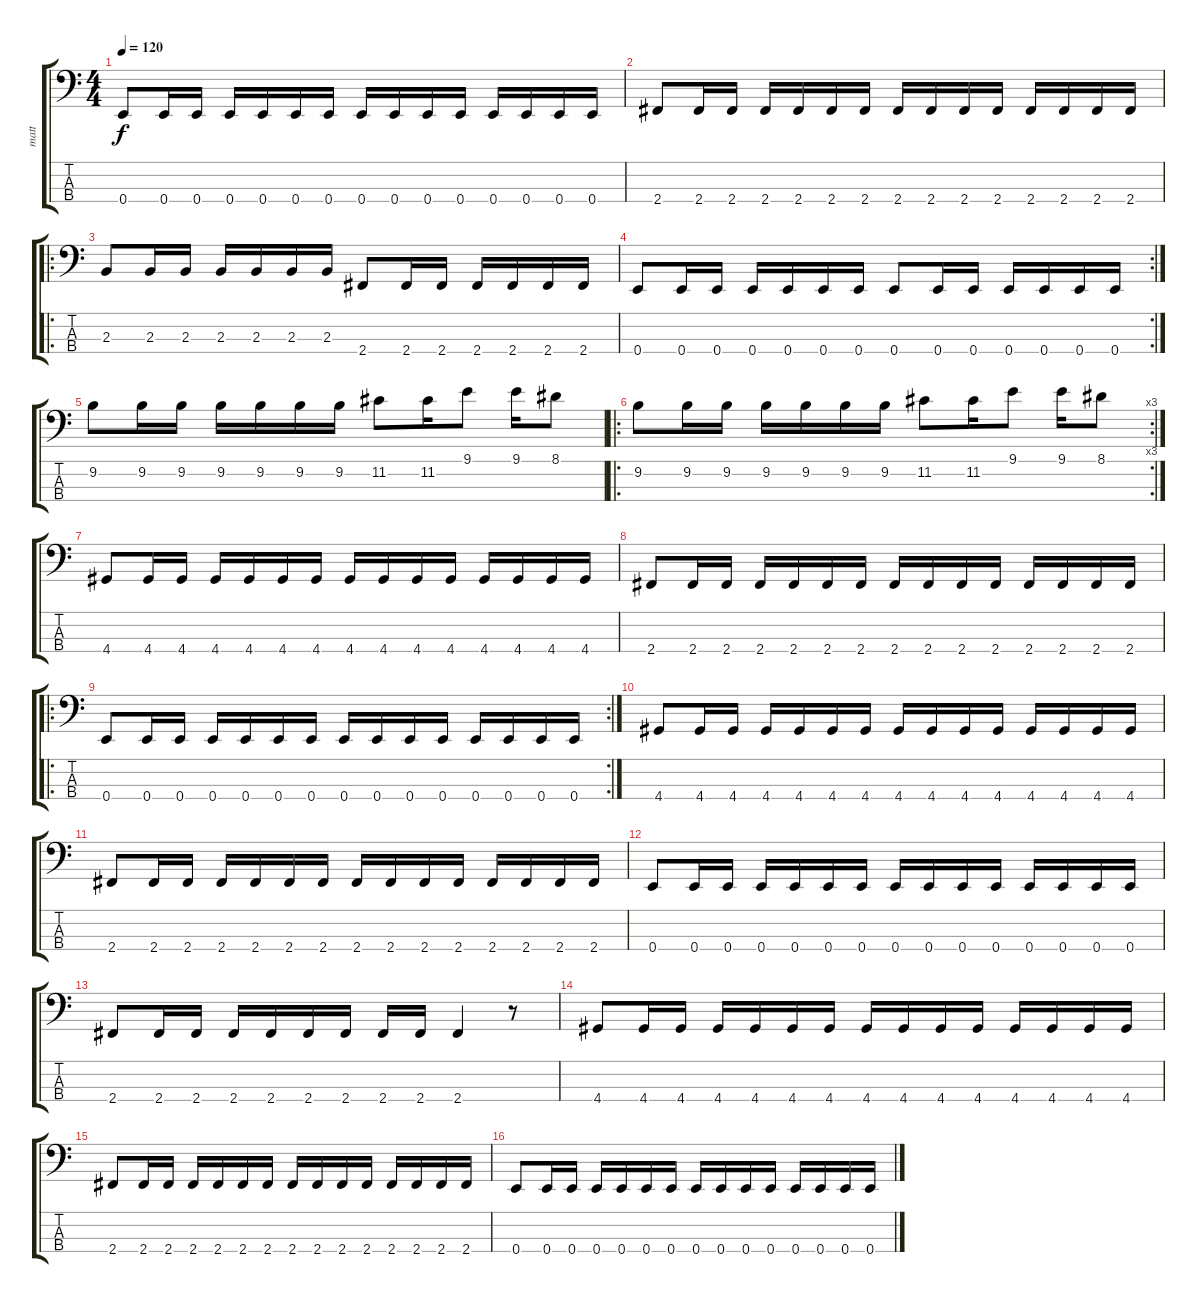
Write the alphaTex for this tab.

\track ("matt" "matt") {instrument electricbasspick}
\staff {score tabs}
\tuning (G2 D2 A1 E1) {hide}
\ts (4 4)
\tempo 120
\clef f4
\ks c
0.4.8{dy f} 0.4.16 0.4.16 0.4.16 0.4.16 0.4.16 0.4.16 0.4.16 0.4.16 0.4.16 0.4.16 0.4.16 0.4.16 0.4.16 0.4.16 |
2.4.8 2.4.16 2.4.16 2.4.16 2.4.16 2.4.16 2.4.16 2.4.16 2.4.16 2.4.16 2.4.16 2.4.16 2.4.16 2.4.16 2.4.16 |
\ro
2.3.8 2.3.16 2.3.16 2.3.16 2.3.16 2.3.16 2.3.16 2.4.8 2.4.16 2.4.16 2.4.16 2.4.16 2.4.16 2.4.16 |
\rc 2
0.4.8 0.4.16 0.4.16 0.4.16 0.4.16 0.4.16 0.4.16 0.4.8 0.4.16 0.4.16 0.4.16 0.4.16 0.4.16 0.4.16 |
9.2.8 9.2.16 9.2.16 9.2.16 9.2.16 9.2.16 9.2.16 11.2.8 11.2.16 9.1.8 9.1.16 8.1.8 |
\ro
\rc 3
9.2.8 9.2.16 9.2.16 9.2.16 9.2.16 9.2.16 9.2.16 11.2.8 11.2.16 9.1.8 9.1.16 8.1.8 |
4.4.8 4.4.16 4.4.16 4.4.16 4.4.16 4.4.16 4.4.16 4.4.16 4.4.16 4.4.16 4.4.16 4.4.16 4.4.16 4.4.16 4.4.16 |
2.4.8 2.4.16 2.4.16 2.4.16 2.4.16 2.4.16 2.4.16 2.4.16 2.4.16 2.4.16 2.4.16 2.4.16 2.4.16 2.4.16 2.4.16 |
\ro
\rc 2
0.4.8 0.4.16 0.4.16 0.4.16 0.4.16 0.4.16 0.4.16 0.4.16 0.4.16 0.4.16 0.4.16 0.4.16 0.4.16 0.4.16 0.4.16 |
4.4.8 4.4.16 4.4.16 4.4.16 4.4.16 4.4.16 4.4.16 4.4.16 4.4.16 4.4.16 4.4.16 4.4.16 4.4.16 4.4.16 4.4.16 |
2.4.8 2.4.16 2.4.16 2.4.16 2.4.16 2.4.16 2.4.16 2.4.16 2.4.16 2.4.16 2.4.16 2.4.16 2.4.16 2.4.16 2.4.16 |
0.4.8 0.4.16 0.4.16 0.4.16 0.4.16 0.4.16 0.4.16 0.4.16 0.4.16 0.4.16 0.4.16 0.4.16 0.4.16 0.4.16 0.4.16 |
2.4.8 2.4.16 2.4.16 2.4.16 2.4.16 2.4.16 2.4.16 2.4.16 2.4.16 2.4.4 r.8 |
4.4.8 4.4.16 4.4.16 4.4.16 4.4.16 4.4.16 4.4.16 4.4.16 4.4.16 4.4.16 4.4.16 4.4.16 4.4.16 4.4.16 4.4.16 |
2.4.8 2.4.16 2.4.16 2.4.16 2.4.16 2.4.16 2.4.16 2.4.16 2.4.16 2.4.16 2.4.16 2.4.16 2.4.16 2.4.16 2.4.16 |
0.4.8 0.4.16 0.4.16 0.4.16 0.4.16 0.4.16 0.4.16 0.4.16 0.4.16 0.4.16 0.4.16 0.4.16 0.4.16 0.4.16 0.4.16
